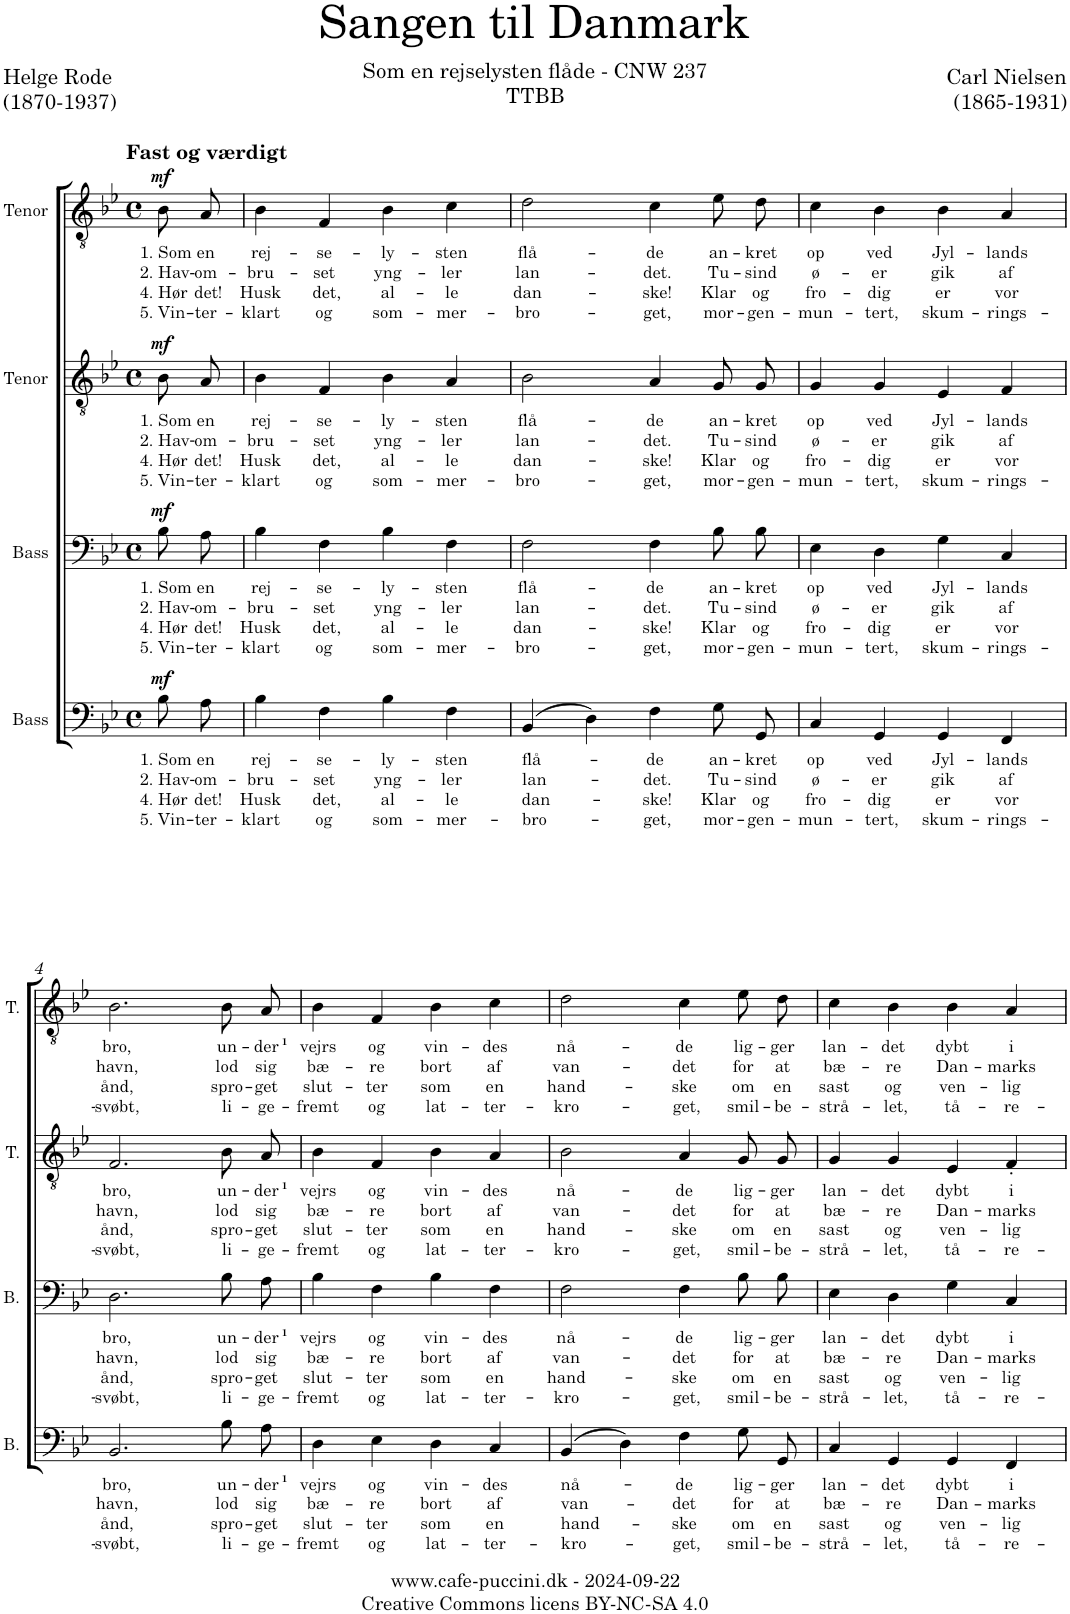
**kern	**text	**text	**text	**text	**dynam	**kern	**text	**text	**text	**text	**dynam	**kern	**text	**text	**text	**text	**dynam	**kern	**text	**text	**text	**text	**dynam
*part4	*part4	*part4	*part4	*part4	*part4	*part3	*part3	*part3	*part3	*part3	*part3	*part2	*part2	*part2	*part2	*part2	*part2	*part1	*part1	*part1	*part1	*part1	*part1
*staff4	*staff4	*staff4	*staff4	*staff4	*staff4	*staff3	*staff3	*staff3	*staff3	*staff3	*staff3	*staff2	*staff2	*staff2	*staff2	*staff2	*staff2	*staff1	*staff1	*staff1	*staff1	*staff1	*staff1
*I"Bass	*	*	*	*	*	*I"Bass	*	*	*	*	*	*I"Tenor	*	*	*	*	*	*I"Tenor	*	*	*	*	*
*I'B.	*	*	*	*	*	*I'B.	*	*	*	*	*	*I'T.	*	*	*	*	*	*I'T.	*	*	*	*	*
*clefF4	*	*	*	*	*	*clefF4	*	*	*	*	*	*clefGv2	*	*	*	*	*	*clefGv2	*	*	*	*	*
*k[b-e-]	*	*	*	*	*	*k[b-e-]	*	*	*	*	*	*k[b-e-]	*	*	*	*	*	*k[b-e-]	*	*	*	*	*
*M4/4	*	*	*	*	*	*M4/4	*	*	*	*	*	*M4/4	*	*	*	*	*	*M4/4	*	*	*	*	*
*met(c)	*	*	*	*	*	*met(c)	*	*	*	*	*	*met(c)	*	*	*	*	*	*met(c)	*	*	*	*	*
=	=	=	=	=	=	=	=	=	=	=	=	=	=	=	=	=	=	=	=	=	=	=	=
!	!	!	!	!	!	!	!	!	!	!	!	!	!	!	!	!	!	!LO:TX:a:B:t=Fast og værdigt	!	!	!	!	!
!	!LO:LY:b	!LO:LY:b	!LO:LY:b	!LO:LY:b	!LO:DY:a	!	!LO:LY:b	!LO:LY:b	!LO:LY:b	!LO:LY:b	!LO:DY:a	!	!LO:LY:b	!LO:LY:b	!LO:LY:b	!LO:LY:b	!LO:DY:a	!	!LO:LY:b	!LO:LY:b	!LO:LY:b	!LO:LY:b	!LO:DY:a
8B-\L	1. Som	2. Hav-	4. Hør	5. Vin-	mf	8B-\L	1. Som	2. Hav-	4. Hør	5. Vin-	mf	8B-/L	1. Som	2. Hav-	4. Hør	5. Vin-	mf	8B-/L	1. Som	2. Hav-	4. Hør	5. Vin-	mf
!	!LO:LY:b	!LO:LY:b	!LO:LY:b	!LO:LY:b	!	!	!LO:LY:b	!LO:LY:b	!LO:LY:b	!LO:LY:b	!	!	!LO:LY:b	!LO:LY:b	!LO:LY:b	!LO:LY:b	!	!	!LO:LY:b	!LO:LY:b	!LO:LY:b	!LO:LY:b	!
8A\J	en	-om-	det!	-ter-	.	8A\J	en	-om-	det!	-ter-	.	8A/J	en	-om-	det!	-ter-	.	8A/J	en	-om-	det!	-ter-	.
=1	=1	=1	=1	=1	=1	=1	=1	=1	=1	=1	=1	=1	=1	=1	=1	=1	=1	=1	=1	=1	=1	=1	=1
!	!LO:LY:b	!LO:LY:b	!LO:LY:b	!LO:LY:b	!	!	!LO:LY:b	!LO:LY:b	!LO:LY:b	!LO:LY:b	!	!	!LO:LY:b	!LO:LY:b	!LO:LY:b	!LO:LY:b	!	!	!LO:LY:b	!LO:LY:b	!LO:LY:b	!LO:LY:b	!
4B-\	rej-	-bru-	Husk	-klart	.	4B-\	rej-	-bru-	Husk	-klart	.	4B-\	rej-	-bru-	Husk	-klart	.	4B-\	rej-	-bru-	Husk	-klart	.
!	!LO:LY:b	!LO:LY:b	!LO:LY:b	!LO:LY:b	!	!	!LO:LY:b	!LO:LY:b	!LO:LY:b	!LO:LY:b	!	!	!LO:LY:b	!LO:LY:b	!LO:LY:b	!LO:LY:b	!	!	!LO:LY:b	!LO:LY:b	!LO:LY:b	!LO:LY:b	!
4F\	-se-	-set	det,	og	.	4F\	-se-	-set	det,	og	.	4F/	-se-	-set	det,	og	.	4F/	-se-	-set	det,	og	.
!	!LO:LY:b	!LO:LY:b	!LO:LY:b	!LO:LY:b	!	!	!LO:LY:b	!LO:LY:b	!LO:LY:b	!LO:LY:b	!	!	!LO:LY:b	!LO:LY:b	!LO:LY:b	!LO:LY:b	!	!	!LO:LY:b	!LO:LY:b	!LO:LY:b	!LO:LY:b	!
4B-\	-ly-	yng-	al-	som-	.	4B-\	-ly-	yng-	al-	som-	.	4B-\	-ly-	yng-	al-	som-	.	4B-\	-ly-	yng-	al-	som-	.
!	!LO:LY:b	!LO:LY:b	!LO:LY:b	!LO:LY:b	!	!	!LO:LY:b	!LO:LY:b	!LO:LY:b	!LO:LY:b	!	!	!LO:LY:b	!LO:LY:b	!LO:LY:b	!LO:LY:b	!	!	!LO:LY:b	!LO:LY:b	!LO:LY:b	!LO:LY:b	!
4F\	-sten	-ler	-le	-mer-	.	4F\	-sten	-ler	-le	-mer-	.	4A/	-sten	-ler	-le	-mer-	.	4c\	-sten	-ler	-le	-mer-	.
=2	=2	=2	=2	=2	=2	=2	=2	=2	=2	=2	=2	=2	=2	=2	=2	=2	=2	=2	=2	=2	=2	=2	=2
!	!LO:LY:b	!LO:LY:b	!LO:LY:b	!LO:LY:b	!	!	!LO:LY:b	!LO:LY:b	!LO:LY:b	!LO:LY:b	!	!	!LO:LY:b	!LO:LY:b	!LO:LY:b	!LO:LY:b	!	!	!LO:LY:b	!LO:LY:b	!LO:LY:b	!LO:LY:b	!
(4BB-/	flå-	lan-	dan-	-bro-	.	2F\	flå-	lan-	dan-	-bro-	.	2B-\	flå-	lan-	dan-	-bro-	.	2d\	flå-	lan-	dan-	-bro-	.
4D\)	.	.	.	.	.	.	.	.	.	.	.	.	.	.	.	.	.	.	.	.	.	.	.
!	!LO:LY:b	!LO:LY:b	!LO:LY:b	!LO:LY:b	!	!	!LO:LY:b	!LO:LY:b	!LO:LY:b	!LO:LY:b	!	!	!LO:LY:b	!LO:LY:b	!LO:LY:b	!LO:LY:b	!	!	!LO:LY:b	!LO:LY:b	!LO:LY:b	!LO:LY:b	!
4F\	-de	-det.	-ske!	-get,	.	4F\	-de	-det.	-ske!	-get,	.	4A/	-de	-det.	-ske!	-get,	.	4c\	-de	-det.	-ske!	-get,	.
!	!LO:LY:b	!LO:LY:b	!LO:LY:b	!LO:LY:b	!	!	!LO:LY:b	!LO:LY:b	!LO:LY:b	!LO:LY:b	!	!	!LO:LY:b	!LO:LY:b	!LO:LY:b	!LO:LY:b	!	!	!LO:LY:b	!LO:LY:b	!LO:LY:b	!LO:LY:b	!
8G/L	an-	Tu-	Klar	mor-	.	8B-\L	an-	Tu-	Klar	mor-	.	8G/L	an-	Tu-	Klar	mor-	.	8e-\L	an-	Tu-	Klar	mor-	.
!	!LO:LY:b	!LO:LY:b	!LO:LY:b	!LO:LY:b	!	!	!LO:LY:b	!LO:LY:b	!LO:LY:b	!LO:LY:b	!	!	!LO:LY:b	!LO:LY:b	!LO:LY:b	!LO:LY:b	!	!	!LO:LY:b	!LO:LY:b	!LO:LY:b	!LO:LY:b	!
8GG/J	-kret	-sind	og	-gen-	.	8B-\J	-kret	-sind	og	-gen-	.	8G/J	-kret	-sind	og	-gen-	.	8d\J	-kret	-sind	og	-gen-	.
=3	=3	=3	=3	=3	=3	=3	=3	=3	=3	=3	=3	=3	=3	=3	=3	=3	=3	=3	=3	=3	=3	=3	=3
!	!LO:LY:b	!LO:LY:b	!LO:LY:b	!LO:LY:b	!	!	!LO:LY:b	!LO:LY:b	!LO:LY:b	!LO:LY:b	!	!	!LO:LY:b	!LO:LY:b	!LO:LY:b	!LO:LY:b	!	!	!LO:LY:b	!LO:LY:b	!LO:LY:b	!LO:LY:b	!
4C/	op	ø-	fro-	-mun-	.	4E-\	op	ø-	fro-	-mun-	.	4G/	op	ø-	fro-	-mun-	.	4c\	op	ø-	fro-	-mun-	.
!	!LO:LY:b	!LO:LY:b	!LO:LY:b	!LO:LY:b	!	!	!LO:LY:b	!LO:LY:b	!LO:LY:b	!LO:LY:b	!	!	!LO:LY:b	!LO:LY:b	!LO:LY:b	!LO:LY:b	!	!	!LO:LY:b	!LO:LY:b	!LO:LY:b	!LO:LY:b	!
4GG/	ved	-er	-dig	-tert,	.	4D\	ved	-er	-dig	-tert,	.	4G/	ved	-er	-dig	-tert,	.	4B-\	ved	-er	-dig	-tert,	.
!	!LO:LY:b	!LO:LY:b	!LO:LY:b	!LO:LY:b	!	!	!LO:LY:b	!LO:LY:b	!LO:LY:b	!LO:LY:b	!	!	!LO:LY:b	!LO:LY:b	!LO:LY:b	!LO:LY:b	!	!	!LO:LY:b	!LO:LY:b	!LO:LY:b	!LO:LY:b	!
4GG/	Jyl-	gik	er	skum-	.	4G\	Jyl-	gik	er	skum-	.	4E-/	Jyl-	gik	er	skum-	.	4B-\	Jyl-	gik	er	skum-	.
!	!LO:LY:b	!LO:LY:b	!LO:LY:b	!LO:LY:b	!	!	!LO:LY:b	!LO:LY:b	!LO:LY:b	!LO:LY:b	!	!	!LO:LY:b	!LO:LY:b	!LO:LY:b	!LO:LY:b	!	!	!LO:LY:b	!LO:LY:b	!LO:LY:b	!LO:LY:b	!
4FF/	-lands	af	vor	-rings-	.	4C/	-lands	af	vor	-rings-	.	4F/	-lands	af	vor	-rings-	.	4A/	-lands	af	vor	-rings-	.
!!LO:LB:g=z
=4	=4	=4	=4	=4	=4	=4	=4	=4	=4	=4	=4	=4	=4	=4	=4	=4	=4	=4	=4	=4	=4	=4	=4
!	!LO:LY:b	!LO:LY:b	!LO:LY:b	!LO:LY:b	!	!	!LO:LY:b	!LO:LY:b	!LO:LY:b	!LO:LY:b	!	!	!LO:LY:b	!LO:LY:b	!LO:LY:b	!LO:LY:b	!	!	!LO:LY:b	!LO:LY:b	!LO:LY:b	!LO:LY:b	!
2.BB-/	bro,	havn,	ånd,	-svøbt,	.	2.D\	bro,	havn,	ånd,	-svøbt,	.	2.F/	bro,	havn,	ånd,	-svøbt,	.	2.B-,\	bro,	havn,	ånd,	-svøbt,	.
!	!LO:LY:b	!LO:LY:b	!LO:LY:b	!LO:LY:b	!	!	!LO:LY:b	!LO:LY:b	!LO:LY:b	!LO:LY:b	!	!	!LO:LY:b	!LO:LY:b	!LO:LY:b	!LO:LY:b	!	!	!LO:LY:b	!LO:LY:b	!LO:LY:b	!LO:LY:b	!
8B-\L	un-	lod	spro-	li-	.	8B-\L	un-	lod	spro-	li-	.	8B-/L	un-	lod	spro-	li-	.	8B-/L	un-	lod	spro-	li-	.
!	!LO:LY:b	!LO:LY:b	!LO:LY:b	!LO:LY:b	!	!	!LO:LY:b	!LO:LY:b	!LO:LY:b	!LO:LY:b	!	!	!LO:LY:b	!LO:LY:b	!LO:LY:b	!LO:LY:b	!	!	!LO:LY:b	!LO:LY:b	!LO:LY:b	!LO:LY:b	!
8A\J	-der 1	sig	-get	-ge-	.	8A\J	-der 1	sig	-get	-ge-	.	8A/J	-der 1	sig	-get	-ge-	.	8A/J	-der 1	sig	-get	-ge-	.
=5	=5	=5	=5	=5	=5	=5	=5	=5	=5	=5	=5	=5	=5	=5	=5	=5	=5	=5	=5	=5	=5	=5	=5
!	!LO:LY:b	!LO:LY:b	!LO:LY:b	!LO:LY:b	!	!	!LO:LY:b	!LO:LY:b	!LO:LY:b	!LO:LY:b	!	!	!LO:LY:b	!LO:LY:b	!LO:LY:b	!LO:LY:b	!	!	!LO:LY:b	!LO:LY:b	!LO:LY:b	!LO:LY:b	!
4D\	vejrs	bæ-	slut-	-fremt	.	4B-\	vejrs	bæ-	slut-	-fremt	.	4B-\	vejrs	bæ-	slut-	-fremt	.	4B-\	vejrs	bæ-	slut-	-fremt	.
!	!LO:LY:b	!LO:LY:b	!LO:LY:b	!LO:LY:b	!	!	!LO:LY:b	!LO:LY:b	!LO:LY:b	!LO:LY:b	!	!	!LO:LY:b	!LO:LY:b	!LO:LY:b	!LO:LY:b	!	!	!LO:LY:b	!LO:LY:b	!LO:LY:b	!LO:LY:b	!
4E-\	og	-re	-ter	og	.	4F\	og	-re	-ter	og	.	4F/	og	-re	-ter	og	.	4F/	og	-re	-ter	og	.
!	!LO:LY:b	!LO:LY:b	!LO:LY:b	!LO:LY:b	!	!	!LO:LY:b	!LO:LY:b	!LO:LY:b	!LO:LY:b	!	!	!LO:LY:b	!LO:LY:b	!LO:LY:b	!LO:LY:b	!	!	!LO:LY:b	!LO:LY:b	!LO:LY:b	!LO:LY:b	!
4D\	vin-	bort	som	lat-	.	4B-\	vin-	bort	som	lat-	.	4B-\	vin-	bort	som	lat-	.	4B-\	vin-	bort	som	lat-	.
!	!LO:LY:b	!LO:LY:b	!LO:LY:b	!LO:LY:b	!	!	!LO:LY:b	!LO:LY:b	!LO:LY:b	!LO:LY:b	!	!	!LO:LY:b	!LO:LY:b	!LO:LY:b	!LO:LY:b	!	!	!LO:LY:b	!LO:LY:b	!LO:LY:b	!LO:LY:b	!
4C/	-des	af	en	-ter-	.	4F\	-des	af	en	-ter-	.	4A/	-des	af	en	-ter-	.	4c\	-des	af	en	-ter-	.
=6	=6	=6	=6	=6	=6	=6	=6	=6	=6	=6	=6	=6	=6	=6	=6	=6	=6	=6	=6	=6	=6	=6	=6
!	!LO:LY:b	!LO:LY:b	!LO:LY:b	!LO:LY:b	!	!	!LO:LY:b	!LO:LY:b	!LO:LY:b	!LO:LY:b	!	!	!LO:LY:b	!LO:LY:b	!LO:LY:b	!LO:LY:b	!	!	!LO:LY:b	!LO:LY:b	!LO:LY:b	!LO:LY:b	!
(4BB-/	nå-	van-	hand-	-kro-	.	2F\	nå-	van-	hand-	-kro-	.	2B-\	nå-	van-	hand-	-kro-	.	2d\	nå-	van-	hand-	-kro-	.
4D\)	.	.	.	.	.	.	.	.	.	.	.	.	.	.	.	.	.	.	.	.	.	.	.
!	!LO:LY:b	!LO:LY:b	!LO:LY:b	!LO:LY:b	!	!	!LO:LY:b	!LO:LY:b	!LO:LY:b	!LO:LY:b	!	!	!LO:LY:b	!LO:LY:b	!LO:LY:b	!LO:LY:b	!	!	!LO:LY:b	!LO:LY:b	!LO:LY:b	!LO:LY:b	!
4F\	-de	-det	-ske	-get,	.	4F\	-de	-det	-ske	-get,	.	4A/	-de	-det	-ske	-get,	.	4c\	-de	-det	-ske	-get,	.
!	!LO:LY:b	!LO:LY:b	!LO:LY:b	!LO:LY:b	!	!	!LO:LY:b	!LO:LY:b	!LO:LY:b	!LO:LY:b	!	!	!LO:LY:b	!LO:LY:b	!LO:LY:b	!LO:LY:b	!	!	!LO:LY:b	!LO:LY:b	!LO:LY:b	!LO:LY:b	!
8G/L	lig-	for	om	smil-	.	8B-\L	lig-	for	om	smil-	.	8G/L	lig-	for	om	smil-	.	8e-\L	lig-	for	om	smil-	.
!	!LO:LY:b	!LO:LY:b	!LO:LY:b	!LO:LY:b	!	!	!LO:LY:b	!LO:LY:b	!LO:LY:b	!LO:LY:b	!	!	!LO:LY:b	!LO:LY:b	!LO:LY:b	!LO:LY:b	!	!	!LO:LY:b	!LO:LY:b	!LO:LY:b	!LO:LY:b	!
8GG/J	-ger	at	en	-be-	.	8B-\J	-ger	at	en	-be-	.	8G/J	-ger	at	en	-be-	.	8d\J	-ger	at	en	-be-	.
=7	=7	=7	=7	=7	=7	=7	=7	=7	=7	=7	=7	=7	=7	=7	=7	=7	=7	=7	=7	=7	=7	=7	=7
!	!LO:LY:b	!LO:LY:b	!LO:LY:b	!LO:LY:b	!	!	!LO:LY:b	!LO:LY:b	!LO:LY:b	!LO:LY:b	!	!	!LO:LY:b	!LO:LY:b	!LO:LY:b	!LO:LY:b	!	!	!LO:LY:b	!LO:LY:b	!LO:LY:b	!LO:LY:b	!
4C/	lan-	bæ-	sast	-strå-	.	4E-\	lan-	bæ-	sast	-strå-	.	4G/	lan-	bæ-	sast	-strå-	.	4c\	lan-	bæ-	sast	-strå-	.
!	!LO:LY:b	!LO:LY:b	!LO:LY:b	!LO:LY:b	!	!	!LO:LY:b	!LO:LY:b	!LO:LY:b	!LO:LY:b	!	!	!LO:LY:b	!LO:LY:b	!LO:LY:b	!LO:LY:b	!	!	!LO:LY:b	!LO:LY:b	!LO:LY:b	!LO:LY:b	!
4GG/	-det	-re	og	-let,	.	4D\	-det	-re	og	-let,	.	4G/	-det	-re	og	-let,	.	4B-\	-det	-re	og	-let,	.
!	!LO:LY:b	!LO:LY:b	!LO:LY:b	!LO:LY:b	!	!	!LO:LY:b	!LO:LY:b	!LO:LY:b	!LO:LY:b	!	!	!LO:LY:b	!LO:LY:b	!LO:LY:b	!LO:LY:b	!	!	!LO:LY:b	!LO:LY:b	!LO:LY:b	!LO:LY:b	!
4GG/	dybt	Dan-	ven-	tå-	.	4G\	dybt	Dan-	ven-	tå-	.	4E-/	dybt	Dan-	ven-	tå-	.	4B-\	dybt	Dan-	ven-	tå-	.
!	!LO:LY:b	!LO:LY:b	!LO:LY:b	!LO:LY:b	!	!	!LO:LY:b	!LO:LY:b	!LO:LY:b	!LO:LY:b	!	!	!LO:LY:b	!LO:LY:b	!LO:LY:b	!LO:LY:b	!	!	!LO:LY:b	!LO:LY:b	!LO:LY:b	!LO:LY:b	!
4FF/	i	-marks	-lig	-re-	.	4C/	i	-marks	-lig	-re-	.	4F'/	i	-marks	-lig	-re-	.	4A/	i	-marks	-lig	-re-	.
=	=	=	=	=	=	=	=	=	=	=	=	=	=	=	=	=	=	=	=	=	=	=	=
*-	*-	*-	*-	*-	*-	*-	*-	*-	*-	*-	*-	*-	*-	*-	*-	*-	*-	*-	*-	*-	*-	*-	*-
